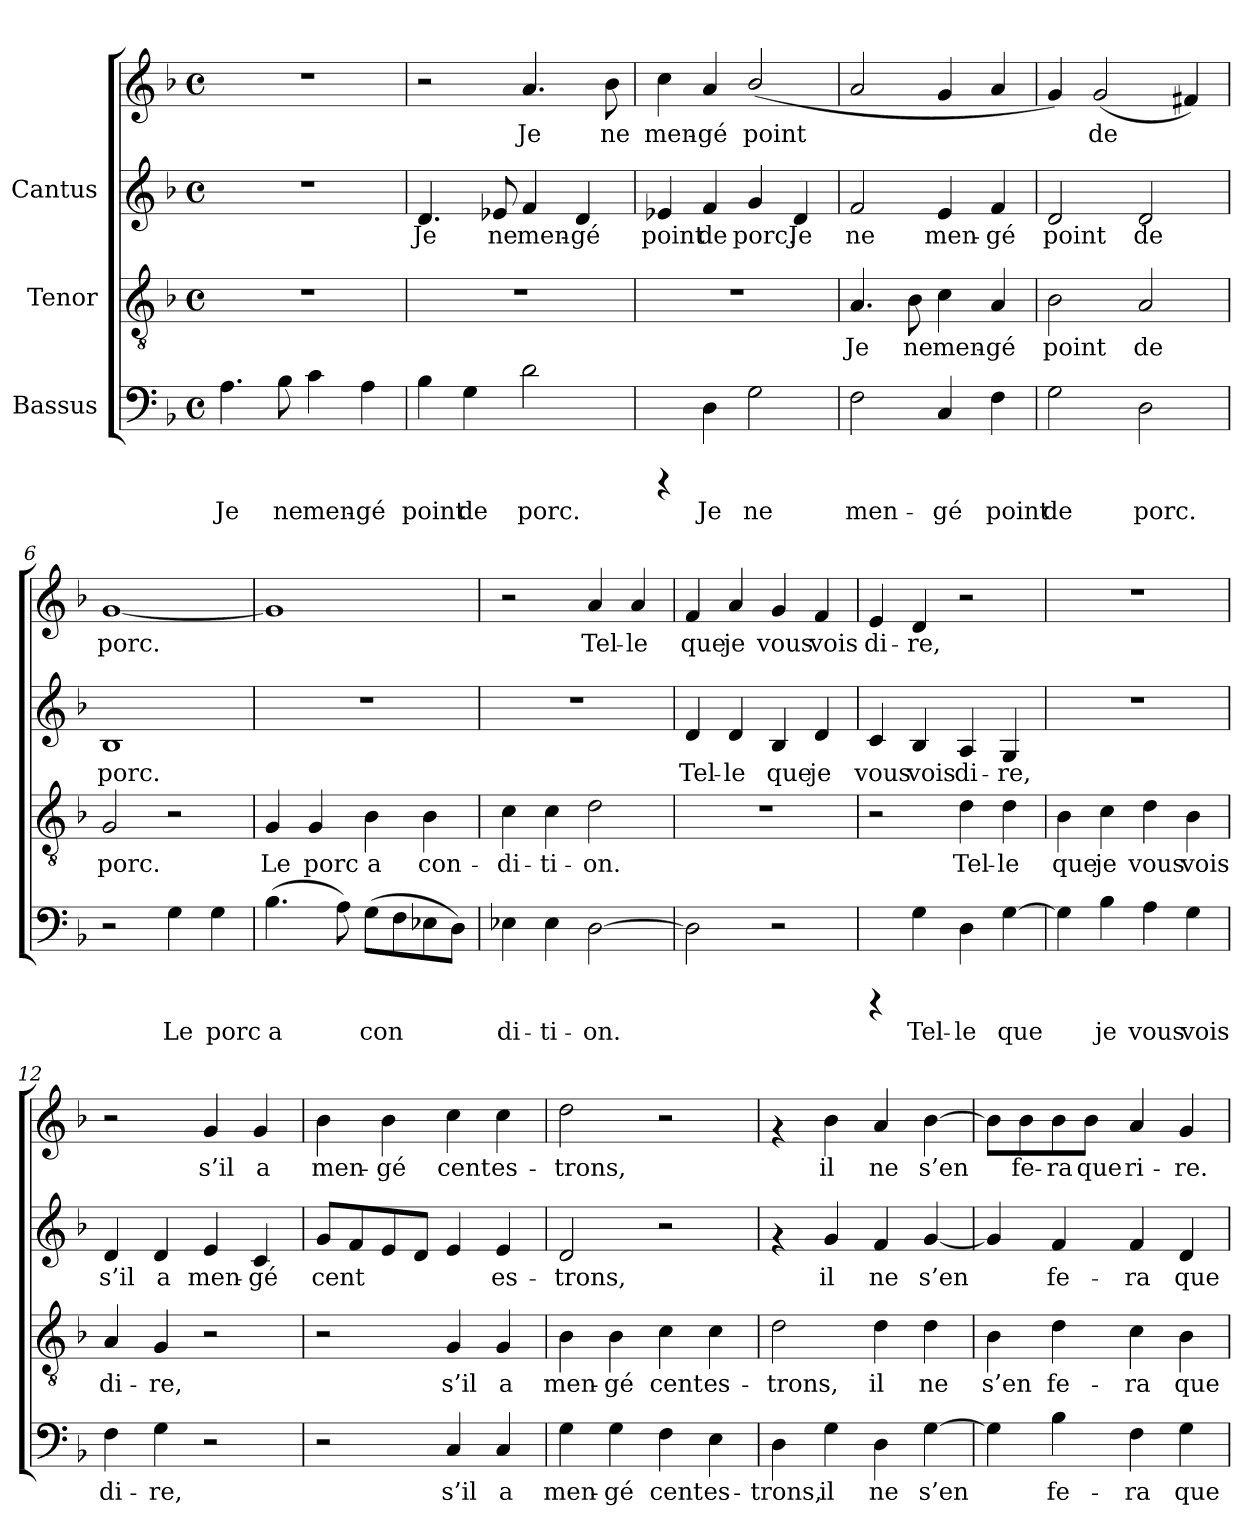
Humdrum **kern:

**kern	**text	**kern	**text	**kern	**text	**kern	**text
*part3	*part3	*part2	*part2	*part1	*part1	*part1	*part1
*staff4	*staff4	*staff3	*staff3	*staff2	*staff2	*staff1	*staff1
*I"Bassus	*	*I"Tenor	*	*I"Cantus	*	*	*
!!LO:PB:g=z
*stria5	*	*stria5	*	*stria5	*	*stria5	*
*clefF4	*	*clefGv2	*	*clefG2	*	*clefG2	*
*k[b-]	*	*k[b-]	*	*k[b-]	*	*k[b-]	*
*F:	*	*F:	*	*F:	*	*F:	*
*M4/4	*	*M4/4	*	*M4/4	*	*M4/4	*
*met(c)	*	*met(c)	*	*met(c)	*	*met(c)	*
*MM132	*	*MM132	*	*MM132	*	*MM132	*
=1	=1	=1	=1	=1	=1	=1	=1
!	!LO:LY:b:cj	!	!	!	!	!	!
4.A\	Je	1r	.	1r	.	1r	.
!	!LO:LY:b:cj	!	!	!	!	!	!
8B-\	ne	.	.	.	.	.	.
!	!LO:LY:b:cj	!	!	!	!	!	!
4c\	men-	.	.	.	.	.	.
!	!LO:LY:b:cj	!	!	!	!	!	!
4A\	-gé	.	.	.	.	.	.
=2	=2	=2	=2	=2	=2	=2	=2
!	!LO:LY:b:cj	!	!	!	!LO:LY:b:cj	!	!
4B-\	point	1r	.	4.d/	Je	2r	.
!	!LO:LY:b:cj	!	!	!	!	!	!
4G\	de	.	.	.	.	.	.
!	!	!	!	!	!LO:LY:b:cj	!	!
.	.	.	.	8e-X/	ne	.	.
!	!LO:LY:b:cj	!	!	!	!LO:LY:b:cj	!	!LO:LY:b:cj
2d\	porc.	.	.	4f/	men-	4.a/	Je
!	!	!	!	!	!LO:LY:b:cj	!	!
.	.	.	.	4d/	-gé	.	.
!	!	!	!	!	!	!	!LO:LY:b:cj
.	.	.	.	.	.	8b-\	ne
=3	=3	=3	=3	=3	=3	=3	=3
!	!	!	!	!	!LO:LY:b:cj	!	!LO:LY:b:cj
4rCCC	.	1r	.	4e-X/	point	4cc\	men-
!	!LO:LY:b:cj	!	!	!	!LO:LY:b:cj	!	!LO:LY:b:cj
4D\	Je	.	.	4f/	de	4a/	-gé
!	!LO:LY:b:cj	!	!	!	!LO:LY:b:cj	!	!LO:LY:b:cj
2G\	ne	.	.	4g/	porc.	(<2b-/	point
!	!	!	!	!	!LO:LY:b:cj	!	!
.	.	.	.	4d/	Je	.	.
=4	=4	=4	=4	=4	=4	=4	=4
!	!LO:LY:b:cj	!	!LO:LY:b:cj	!	!LO:LY:b:cj	!	!
2F\	men-	4.A/	Je	2f/	ne	2a/	.
!	!	!	!LO:LY:b:cj	!	!	!	!
.	.	8B-\	ne	.	.	.	.
!	!LO:LY:b:cj	!	!LO:LY:b:cj	!	!LO:LY:b:cj	!	!
4C/	-gé	4c\	men-	4e/	men-	4g/	.
!	!LO:LY:b:cj	!	!LO:LY:b:cj	!	!LO:LY:b:cj	!	!
4F\	point	4A/	-gé	4f/	-gé	4a/	.
!!LO:LB:g=z
=5	=5	=5	=5	=5	=5	=5	=5
!	!LO:LY:b:cj	!	!LO:LY:b:cj	!	!LO:LY:b:cj	!	!LO:LY:b:cj
2G\	de	2B-\	point	2d/	point	4g/)	.
!	!	!	!	!	!	!	!LO:LY:b:cj
.	.	.	.	.	.	(<2g/	de
!	!LO:LY:b:cj	!	!LO:LY:b:cj	!	!LO:LY:b:cj	!	!
2D\	porc.	2A/	de	2d/	de	.	.
!	!	!	!	!	!	!	!LO:LY:b:cj
.	.	.	.	.	.	4f#X/)	.
=6	=6	=6	=6	=6	=6	=6	=6
!	!	!	!LO:LY:b:cj	!	!LO:LY:b:cj	!	!LO:LY:b:cj
2r	.	2G/	porc.	1B-	porc.	[<1g	porc.
!	!LO:LY:b:cj	!	!	!	!	!	!
4G\	Le	2r	.	.	.	.	.
!	!LO:LY:b:cj	!	!	!	!	!	!
4G\	porc	.	.	.	.	.	.
=7	=7	=7	=7	=7	=7	=7	=7
!	!LO:LY:b:cj	!	!LO:LY:b:cj	!	!	!	!
(>4.B-\	a	4G/	Le	1r	.	1g]	.
!	!	!	!LO:LY:b:cj	!	!	!	!
.	.	4G/	porc	.	.	.	.
!	!LO:LY:b:cj	!	!	!	!	!	!
8A\)	.	.	.	.	.	.	.
!	!LO:LY:b:cj	!	!LO:LY:b:cj	!	!	!	!
(>8G\L	con-	4B-\	a	.	.	.	.
!	!LO:LY:b:cj	!	!	!	!	!	!
8F\	--	.	.	.	.	.	.
!	!LO:LY:b:cj	!	!LO:LY:b:cj	!	!	!	!
8E-X\	--	4B-\	con-	.	.	.	.
!	!LO:LY:b:cj	!	!	!	!	!	!
8D\J)	--	.	.	.	.	.	.
=8	=8	=8	=8	=8	=8	=8	=8
!	!LO:LY:b:cj	!	!LO:LY:b:cj	!	!	!	!
4E-X\	-di-	4c\	-di-	1r	.	2r	.
!	!LO:LY:b:cj	!	!LO:LY:b:cj	!	!	!	!
4E-\	-ti-	4c\	-ti-	.	.	.	.
!	!LO:LY:b:cj	!	!LO:LY:b:cj	!	!	!	!LO:LY:b:cj
[>2D\	-on.	2d\	-on.	.	.	4a/	Tel-
!	!	!	!	!	!	!	!LO:LY:b:cj
.	.	.	.	.	.	4a/	-le
=9	=9	=9	=9	=9	=9	=9	=9
!	!	!	!	!	!LO:LY:b:cj	!	!LO:LY:b:cj
2D\]	.	1r	.	4d/	Tel-	4f/	que
!	!	!	!	!	!LO:LY:b:cj	!	!LO:LY:b:cj
.	.	.	.	4d/	-le	4a/	je
!	!	!	!	!	!LO:LY:b:cj	!	!LO:LY:b:cj
2r	.	.	.	4B-/	que	4g/	vous
!	!	!	!	!	!LO:LY:b:cj	!	!LO:LY:b:cj
.	.	.	.	4d/	je	4f/	vois
!!LO:LB:g=z
=10	=10	=10	=10	=10	=10	=10	=10
!	!	!	!	!	!LO:LY:b:cj	!	!LO:LY:b:cj
4rCCC	.	2r	.	4c/	vous	4e/	di-
!	!LO:LY:b:cj	!	!	!	!LO:LY:b:cj	!	!LO:LY:b:cj
4G\	Tel-	.	.	4B-/	vois	4d/	-re,
!	!LO:LY:b:cj	!	!LO:LY:b:cj	!	!LO:LY:b:cj	!	!
4D\	-le	4d\	Tel-	4A/	di-	2r	.
!	!LO:LY:b:cj	!	!LO:LY:b:cj	!	!LO:LY:b:cj	!	!
[>4G\	que	4d\	-le	4G/	-re,	.	.
=11	=11	=11	=11	=11	=11	=11	=11
!	!LO:LY:b:cj	!	!LO:LY:b:cj	!	!	!	!
4G\]	.	4B-\	que	1r	.	1r	.
!	!LO:LY:b:cj	!	!LO:LY:b:cj	!	!	!	!
4B-\	je	4c\	je	.	.	.	.
!	!LO:LY:b:cj	!	!LO:LY:b:cj	!	!	!	!
4A\	vous	4d\	vous	.	.	.	.
!	!LO:LY:b:cj	!	!LO:LY:b:cj	!	!	!	!
4G\	vois	4B-\	vois	.	.	.	.
=12	=12	=12	=12	=12	=12	=12	=12
!	!LO:LY:b:cj	!	!LO:LY:b:cj	!	!LO:LY:b:cj	!	!
4F\	di-	4A/	di-	4d/	s’il	2r	.
!	!LO:LY:b:cj	!	!LO:LY:b:cj	!	!LO:LY:b:cj	!	!
4G\	-re,	4G/	-re,	4d/	a	.	.
!	!	!	!	!	!LO:LY:b:cj	!	!LO:LY:b:cj
2r	.	2r	.	4e/	men-	4g/	s’il
!	!	!	!	!	!LO:LY:b:cj	!	!LO:LY:b:cj
.	.	.	.	4c/	-gé	4g/	a
=13	=13	=13	=13	=13	=13	=13	=13
!	!	!	!	!	!LO:LY:b:cj	!	!LO:LY:b:cj
2r	.	2r	.	8g/L	-cent	4b-\	men-
!	!	!	!	!	!LO:LY:b:cj	!	!
.	.	.	.	8f/	.	.	.
!	!	!	!	!	!LO:LY:b:cj	!	!LO:LY:b:cj
.	.	.	.	8e/	.	4b-\	-gé
!	!	!	!	!	!LO:LY:b:cj	!	!
.	.	.	.	8d/J	.	.	.
!	!LO:LY:b:cj	!	!LO:LY:b:cj	!	!LO:LY:b:cj	!	!LO:LY:b:cj
4C/	s’il	4G/	s’il	4e/	.	4cc\	cent
!	!LO:LY:b:cj	!	!LO:LY:b:cj	!	!LO:LY:b:cj	!	!LO:LY:b:cj
4C/	a	4G/	a	4e/	es-	4cc\	es-
!!LO:LB:g=z
=14	=14	=14	=14	=14	=14	=14	=14
!	!LO:LY:b:cj	!	!LO:LY:b:cj	!	!LO:LY:b:cj	!	!LO:LY:b:cj
4G\	men-	4B-\	men-	2d/	trons,	2dd\	-trons,
!	!LO:LY:b:cj	!	!LO:LY:b:cj	!	!	!	!
4G\	-gé	4B-\	-gé	.	.	.	.
!	!LO:LY:b:cj	!	!LO:LY:b:cj	!	!	!	!
4F\	cent	4c\	cent	2r	.	2r	.
!	!LO:LY:b:cj	!	!LO:LY:b:cj	!	!	!	!
4E\	es-	4c\	es-	.	.	.	.
=15	=15	=15	=15	=15	=15	=15	=15
!	!LO:LY:b:cj	!	!LO:LY:b:cj	!	!	!	!
4D\	-trons,	2d\	-trons,	4rf	.	4rf	.
!	!LO:LY:b:cj	!	!	!	!LO:LY:b:cj	!	!LO:LY:b:cj
4G\	il	.	.	4g/	il	4b-\	il
!	!LO:LY:b:cj	!	!LO:LY:b:cj	!	!LO:LY:b:cj	!	!LO:LY:b:cj
4D\	ne	4d\	il	4f/	ne	4a/	ne
!	!LO:LY:b:cj	!	!LO:LY:b:cj	!	!LO:LY:b:cj	!	!LO:LY:b:cj
[>4G\	s’en	4d\	ne	[<4g/	s’en	[>4b-\	s’en
=16	=16	=16	=16	=16	=16	=16	=16
!	!LO:LY:b:cj	!	!LO:LY:b:cj	!	!LO:LY:b:cj	!	!LO:LY:b:cj
4G\]	.	4B-\	s’en	4g/]	.	8b-\L]	.
!	!	!	!	!	!	!	!LO:LY:b:cj
.	.	.	.	.	.	8b-\	fe-
!	!LO:LY:b:cj	!	!LO:LY:b:cj	!	!LO:LY:b:cj	!	!LO:LY:b:cj
4B-\	fe-	4d\	fe-	4f/	fe-	8b-\	-ra
!	!	!	!	!	!	!	!LO:LY:b:cj
.	.	.	.	.	.	8b-\J	que
!	!LO:LY:b:cj	!	!LO:LY:b:cj	!	!LO:LY:b:cj	!	!LO:LY:b:cj
4F\	-ra	4c\	-ra	4f/	-ra	4a/	ri-
!	!LO:LY:b:cj	!	!LO:LY:b:cj	!	!LO:LY:b:cj	!	!LO:LY:b:cj
4G\	que	4B-\	que	4d/	que	4g/	-re.
=	=	=	=	=	=	=	=
*-	*-	*-	*-	*-	*-	*-	*-
